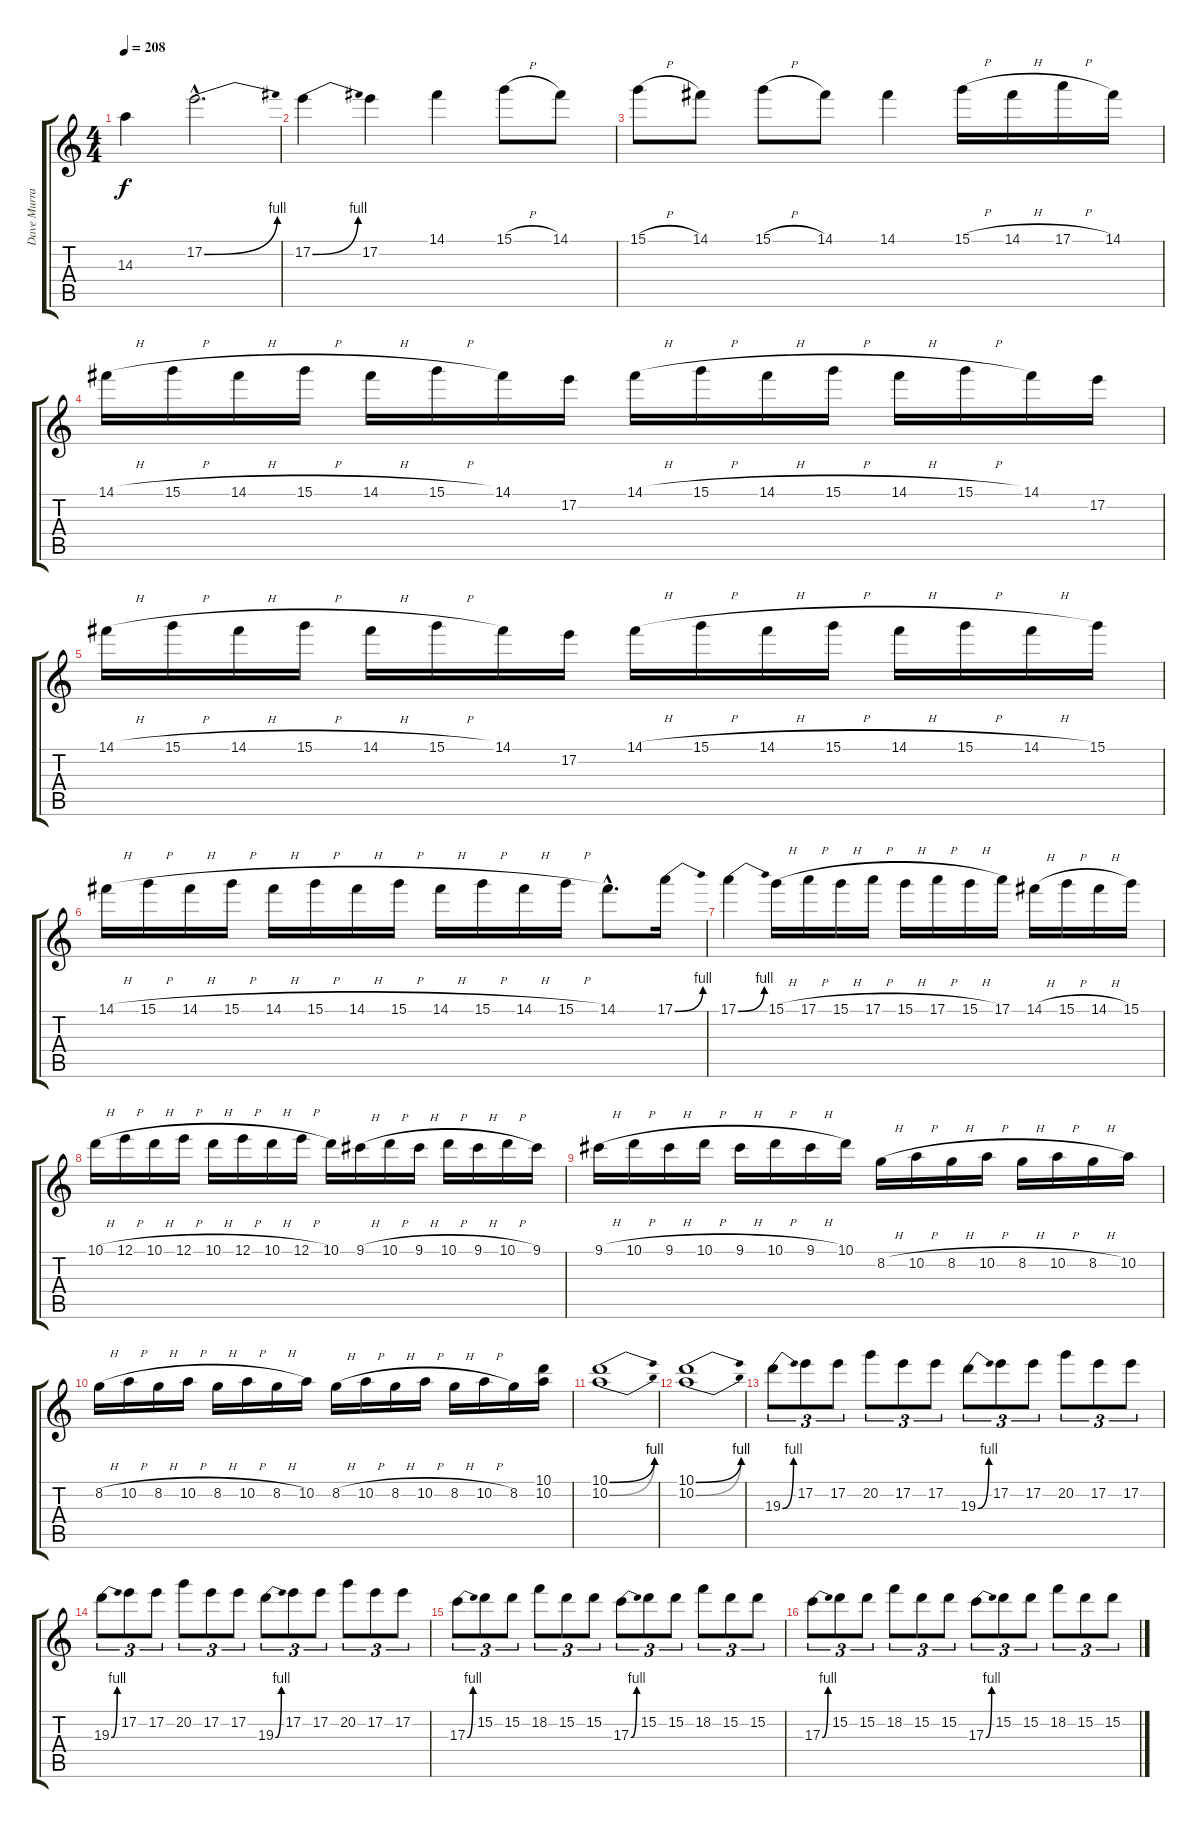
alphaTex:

\track ("Dave Murray" "Dave Murra") {instrument distortionguitar}
\staff {score tabs}
\tuning (E4 B3 G3 D3 A2 E2) {hide}
\ts (4 4)
\tempo 208
\clef g2
\ks c
14.3.4{dy f} 17.2{be (bend 0 0 60 4) hac}.2{d} |
17.2{be (bend 0 0 60 4)}.4 17.2.4 14.1.4 15.1{h}.8 14.1.8 |
15.1{h}.8 14.1.8 15.1{h}.8 14.1.8 14.1.4 15.1{h}.16 14.1{h}.16 17.1{h}.16 14.1.16 |
14.1{h}.16 15.1{h}.16 14.1{h}.16 15.1{h}.16 14.1{h}.16 15.1{h}.16 14.1.16 17.2.16 14.1{h}.16 15.1{h}.16 14.1{h}.16 15.1{h}.16 14.1{h}.16 15.1{h}.16 14.1.16 17.2.16 |
14.1{h}.16 15.1{h}.16 14.1{h}.16 15.1{h}.16 14.1{h}.16 15.1{h}.16 14.1.16 17.2.16 14.1{h}.16 15.1{h}.16 14.1{h}.16 15.1{h}.16 14.1{h}.16 15.1{h}.16 14.1{h}.16 15.1.16 |
14.1{h}.16 15.1{h}.16 14.1{h}.16 15.1{h}.16 14.1{h}.16 15.1{h}.16 14.1{h}.16 15.1{h}.16 14.1{h}.16 15.1{h}.16 14.1{h}.16 15.1{h}.16 14.1{hac}.8{d} 17.1{be (bend 0 0 60 4)}.16 |
17.1{be (bend 0 0 60 4)}.4 15.1{h}.16 17.1{h}.16 15.1{h}.16 17.1{h}.16 15.1{h}.16 17.1{h}.16 15.1{h}.16 17.1.16 14.1{h}.16 15.1{h}.16 14.1{h}.16 15.1.16 |
10.1{h}.16 12.1{h}.16 10.1{h}.16 12.1{h}.16 10.1{h}.16 12.1{h}.16 10.1{h}.16 12.1{h}.16 10.1.16 9.1{h}.16 10.1{h}.16 9.1{h}.16 10.1{h}.16 9.1{h}.16 10.1{h}.16 9.1.16 |
9.1{h}.16 10.1{h}.16 9.1{h}.16 10.1{h}.16 9.1{h}.16 10.1{h}.16 9.1{h}.16 10.1.16 8.2{h}.16 10.2{h}.16 8.2{h}.16 10.2{h}.16 8.2{h}.16 10.2{h}.16 8.2{h}.16 10.2.16 |
8.2{h}.16 10.2{h}.16 8.2{h}.16 10.2{h}.16 8.2{h}.16 10.2{h}.16 8.2{h}.16 10.2.16 8.2{h}.16 10.2{h}.16 8.2{h}.16 10.2{h}.16 8.2{h}.16 10.2{h}.16 8.2.16 (10.1 10.2).16 |
(10.1{be (bend 0 0 60 4)} 10.2{be (bend 0 0 60 4)}).1 |
(10.1{be (bend 0 0 60 4)} 10.2{be (bend 0 0 60 4)}).1 |
19.3{be (bend 0 0 60 4)}.8{tu (3 2)} 17.2.8{tu (3 2)} 17.2.8{tu (3 2)} 20.2.8{tu (3 2)} 17.2.8{tu (3 2)} 17.2.8{tu (3 2)} 19.3{be (bend 0 0 60 4)}.8{tu (3 2)} 17.2.8{tu (3 2)} 17.2.8{tu (3 2)} 20.2.8{tu (3 2)} 17.2.8{tu (3 2)} 17.2.8{tu (3 2)} |
19.3{be (bend 0 0 60 4)}.8{tu (3 2)} 17.2.8{tu (3 2)} 17.2.8{tu (3 2)} 20.2.8{tu (3 2)} 17.2.8{tu (3 2)} 17.2.8{tu (3 2)} 19.3{be (bend 0 0 60 4)}.8{tu (3 2)} 17.2.8{tu (3 2)} 17.2.8{tu (3 2)} 20.2.8{tu (3 2)} 17.2.8{tu (3 2)} 17.2.8{tu (3 2)} |
17.3{be (bend 0 0 60 4)}.8{tu (3 2)} 15.2.8{tu (3 2)} 15.2.8{tu (3 2)} 18.2.8{tu (3 2)} 15.2.8{tu (3 2)} 15.2.8{tu (3 2)} 17.3{be (bend 0 0 60 4)}.8{tu (3 2)} 15.2.8{tu (3 2)} 15.2.8{tu (3 2)} 18.2.8{tu (3 2)} 15.2.8{tu (3 2)} 15.2.8{tu (3 2)} |
17.3{be (bend 0 0 60 4)}.8{tu (3 2)} 15.2.8{tu (3 2)} 15.2.8{tu (3 2)} 18.2.8{tu (3 2)} 15.2.8{tu (3 2)} 15.2.8{tu (3 2)} 17.3{be (bend 0 0 60 4)}.8{tu (3 2)} 15.2.8{tu (3 2)} 15.2.8{tu (3 2)} 18.2.8{tu (3 2)} 15.2.8{tu (3 2)} 15.2.8{tu (3 2)}
